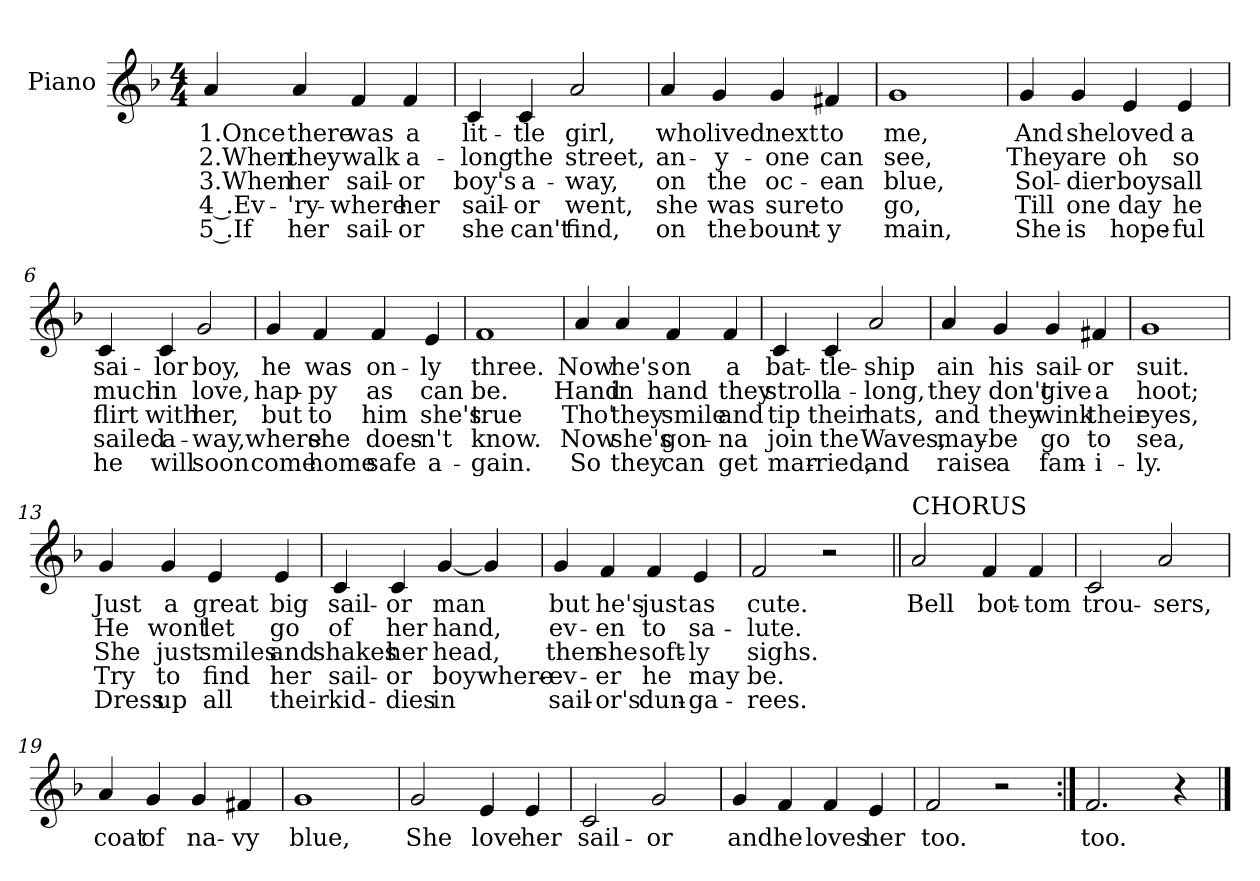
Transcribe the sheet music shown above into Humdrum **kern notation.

**kern	**text	**text	**text	**text	**text
*part1	*part1	*part1	*part1	*part1	*part1
*staff1	*staff1	*staff1	*staff1	*staff1	*staff1
*I"Piano	*	*	*	*	*
*I'Pno.	*	*	*	*	*
*clefG2	*	*	*	*	*
*k[b-]	*	*	*	*	*
*F:	*	*	*	*	*
*M4/4	*	*	*	*	*
=1	=1	=1	=1	=1	=1
4a/	1.Once	2.When	3.When	4 .Ev-	5 .If
4a/	there	they	her	-'ry-	her
4f/	was	walk	sail-	-where	sail-
4f/	a	a-	-or	her	-or
=2	=2	=2	=2	=2	=2
4c/	lit-	-long	boy's	sail-	she
4c/	-tle	the	a-	-or	can't
2a/	girl,	street,	-way,	went,	find,
=3	=3	=3	=3	=3	=3
4a/	who	an-	on	she	on
4g/	lived	-y-	the	was	the
4g/	next	-one	oc-	sure	bount-
4f#X/	to	can	-ean	to	-y
=4	=4	=4	=4	=4	=4
1g	me,	see,	blue,	go,	main,
=5	=5	=5	=5	=5	=5
4g/	And	They	Sol-	Till	She
4g/	she	are	-dier	one	is
4e/	loved	oh	boys	day	hope-
4e/	a	so	all	he	-ful
!!LO:LB:g=z
=6	=6	=6	=6	=6	=6
4c/	sai-	much	flirt	sailed	he
4c/	-lor	in	with	a-	will
2g/	boy,	love,	her,	-way,	soon
=7	=7	=7	=7	=7	=7
4g/	he	hap-	but	where	come
4f/	was	-py	to	she	home
4f/	on-	as	him	does-	safe
4e/	-ly	can	she's	-n't	a-
=8	=8	=8	=8	=8	=8
1f	three.	be.	true	know.	-gain.
=9	=9	=9	=9	=9	=9
4a/	Now	Hand	Tho'	Now	So
4a/	he's	in	they	she's	they
4f/	on	hand	smile	gon-	can
4f/	a	they	and	-na	get
=10	=10	=10	=10	=10	=10
4c/	bat-	stroll	tip	join	mar-
4c/	-tle-	a-	their	the	-ried,
2a/	-ship	-long,	hats,	Waves,	and
!!LO:LB:g=z
=11	=11	=11	=11	=11	=11
4a/	ain	they	and	may-	raise
4g/	his	don't	they	-be	a
4g/	sail-	give	wink	go	fam-
4f#X/	-or	a	their	to	-i-
=12	=12	=12	=12	=12	=12
1g	suit.	hoot;	eyes,	sea,	-ly.
=13	=13	=13	=13	=13	=13
4g/	Just	He	She	Try	Dress
4g/	a	wont	just	to	up
4e/	great	let	smiles	find	all
4e/	big	go	and	her	their
=14	=14	=14	=14	=14	=14
4c/	sail-	of	shakes	sail-	kid-
4c/	-or	her	her	-or	-dies
[4g/	man	hand,	head,	boy	in
4g/]	.	.	.	where-	.
!!LO:LB:g=z
=15	=15	=15	=15	=15	=15
4g/	but	ev-	then	-ev-	sail-
4f/	he's	-en	she	-er	-or's
4f/	just	to	soft-	he	dun-
4e/	as	sa-	-ly	may	-ga-
=16	=16	=16	=16	=16	=16
2f/	cute.	-lute.	sighs.	be.	-rees.
2r	.	.	.	.	.
=17||	=17||	=17||	=17||	=17||	=17||
!LO:TX:a:t=CHORUS	!	!	!	!	!
2a/	Bell	.	.	.	.
4f/	bot-	.	.	.	.
4f/	-tom	.	.	.	.
=18	=18	=18	=18	=18	=18
2c/	trou-	.	.	.	.
2a/	-sers,	.	.	.	.
=19	=19	=19	=19	=19	=19
4a/	coat	.	.	.	.
4g/	of	.	.	.	.
4g/	na-	.	.	.	.
4f#X/	-vy	.	.	.	.
=20	=20	=20	=20	=20	=20
1g	blue,	.	.	.	.
!!LO:LB:g=z
=21	=21	=21	=21	=21	=21
2g/	She	.	.	.	.
4e/	love	.	.	.	.
4e/	her	.	.	.	.
=22	=22	=22	=22	=22	=22
2c/	sail-	.	.	.	.
2g/	-or	.	.	.	.
=23	=23	=23	=23	=23	=23
4g/	and	.	.	.	.
4f/	he	.	.	.	.
4f/	loves	.	.	.	.
4e/	her	.	.	.	.
=24	=24	=24	=24	=24	=24
2f/	too.	.	.	.	.
2r	.	.	.	.	.
=25:|!	=25:|!	=25:|!	=25:|!	=25:|!	=25:|!
2.f/	too.	.	.	.	.
4r	.	.	.	.	.
==	==	==	==	==	==
*-	*-	*-	*-	*-	*-
